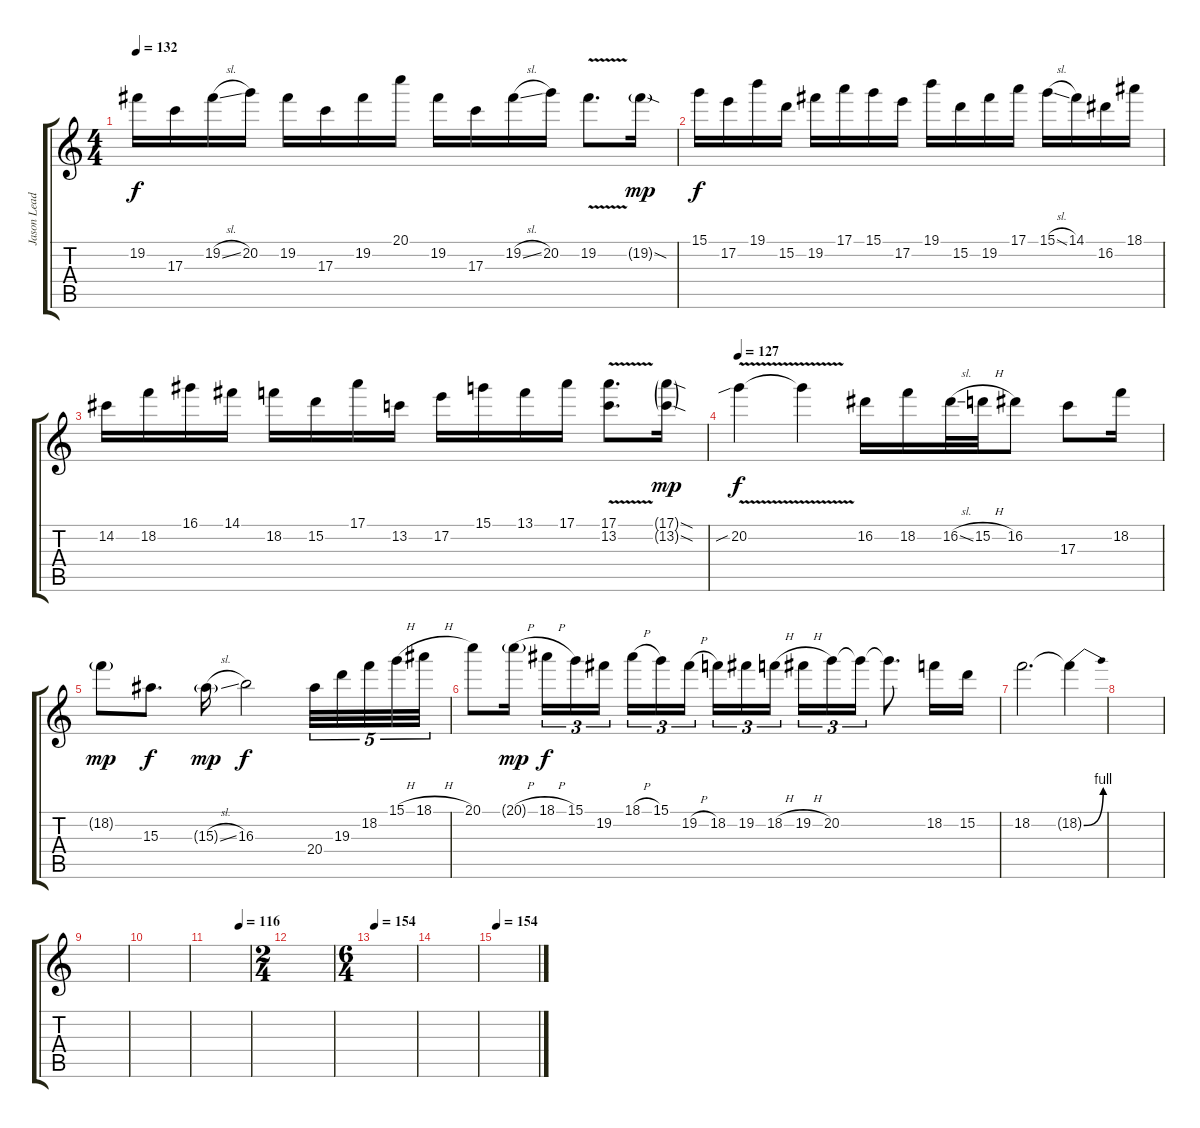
\track ("Jason Lead" "Jason Lead") {instrument distortionguitar}
\staff {score tabs}
\tuning (E4 B3 G3 D3 A2 E2) {hide}
\ts (4 4)
\tempo 132
\clef g2
\ks c
19.2.16{dy f} 17.3.16 19.2{sl}.16 20.2.16 19.2.16 17.3.16 19.2.16 20.1.16 19.2.16 17.3.16 19.2{sl}.16 20.2.16 19.2{v}.8{d} 19.2{sod g}.16{dy mp} |
15.1.16{dy f} 17.2.16 19.1.16 15.2.16 19.2.16 17.1.16 15.1.16 17.2.16 19.1.16 15.2.16 19.2.16 17.1.16 15.1{sl}.16 14.1.16 16.2.16 18.1.16 |
14.2.16 18.2.16 16.1.16 14.1.16 18.2.16 15.2.16 17.1.16 13.2.16 17.2.16 15.1.16 13.1.16 17.1.16 (17.1 13.2{v}).8{d} (17.1{sod g} 13.2{sod g}).16{dy mp} |
\tempo 127
20.2{v sib}.4{dy f} 20.2{t}.4 16.2.16 18.2.16 16.2{sl}.32 15.2{h}.32 16.2.8 17.3.8 18.2.16 |
18.2{g}.8{dy mp} 15.3.8{d dy f} 15.3{sl g}.16{dy mp} 16.3.2{dy f} 20.4.32{tu (5 4)} 19.3.32{tu (5 4)} 18.2.32{tu (5 4)} 15.1{h}.32{tu (5 4)} 18.1{h}.32{tu (5 4)} |
20.1.8 20.1{h g}.16{dy mp beam splitsecondary} 18.1{h}.16{tu (3 2) dy f} 15.1.16{tu (3 2)} 19.2.16{tu (3 2) beam splitsecondary} 18.1{h}.16{tu (3 2)} 15.1.16{tu (3 2)} 19.2{h}.16{tu (3 2) beam splitsecondary} 18.2.16{tu (3 2)} 19.2.16{tu (3 2)} 18.2{h}.16{tu (3 2) beam splitsecondary} 19.2{h}.16{tu (3 2)} 20.2.16{tu (3 2)} 20.2{t}.16{tu (3 2)} 20.2{t}.8{d} 18.2.16 15.2.16 |
18.2.2{d} 18.2{be (bend 0 0 60 4) t}.4 |
|
|
|
\tempo (116 0.75)
|
\ts (2 4)
|
\ts (6 4)
\tempo 154
|
|
\tempo 154
